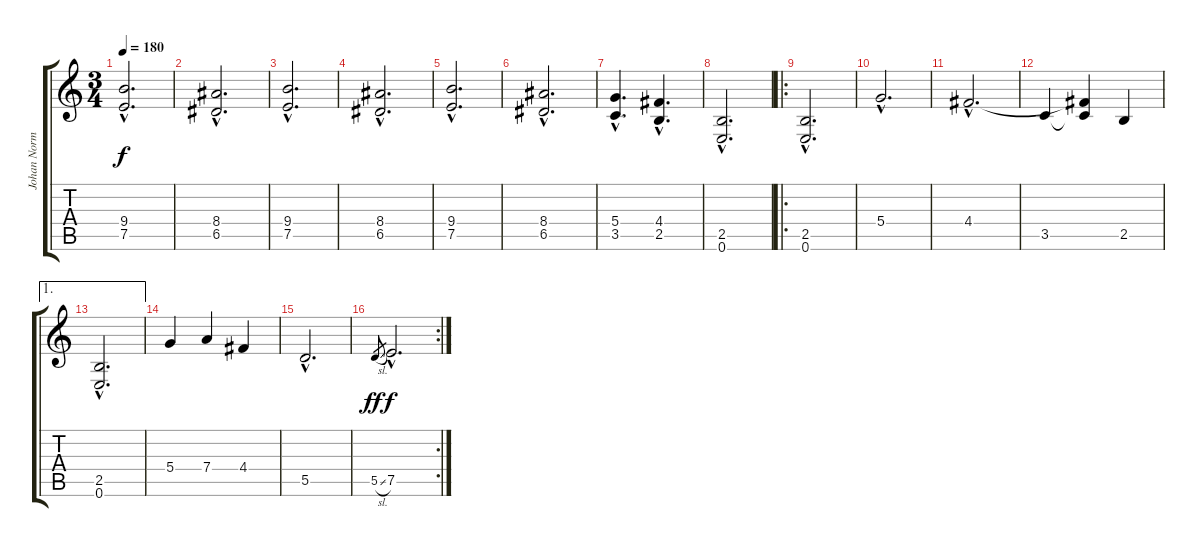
\track ("Johan Norman (RYTHYM)" "Johan Norm") {instrument distortionguitar}
\staff {score tabs}
\tuning (E4 B3 G3 D3 A2 E2) {hide}
\ts (3 4)
\tempo 180
\clef g2
\ks c
(9.4{hac} 7.5{hac}).2{d dy f} |
(8.4{hac} 6.5{hac}).2{d} |
(9.4{hac} 7.5{hac}).2{d} |
(8.4{hac} 6.5{hac}).2{d} |
(9.4{hac} 7.5{hac}).2{d} |
(8.4{hac} 6.5{hac}).2{d} |
(5.4{hac} 3.5{hac}).4{d} (4.4{hac} 2.5{hac}).4{d} |
(2.5{hac} 0.6{hac}).2{d} |
\ro
(2.5{hac} 0.6{hac}).2{d} |
5.4{hac}.2{d} |
4.4{hac}.2{d} |
3.5.4 (4.4{t} 3.5{t}).4 2.5.4 |
\ae 1
(2.5{hac} 0.6{hac}).2{d} |
5.4.4 7.4.4 4.4.4 |
5.5{hac}.2{d} |
\rc 2
5.5{sl}.8{gr dy ff} 7.5{hac}.2{d dy f}
